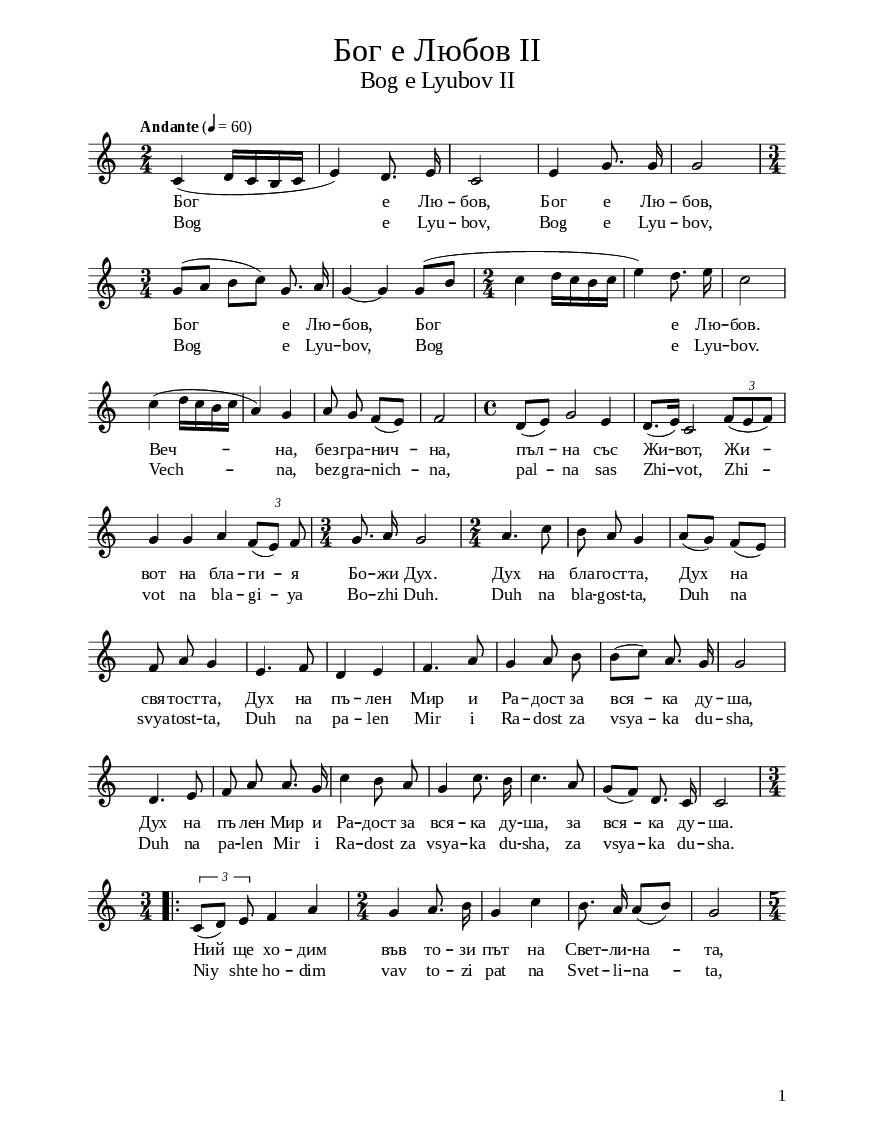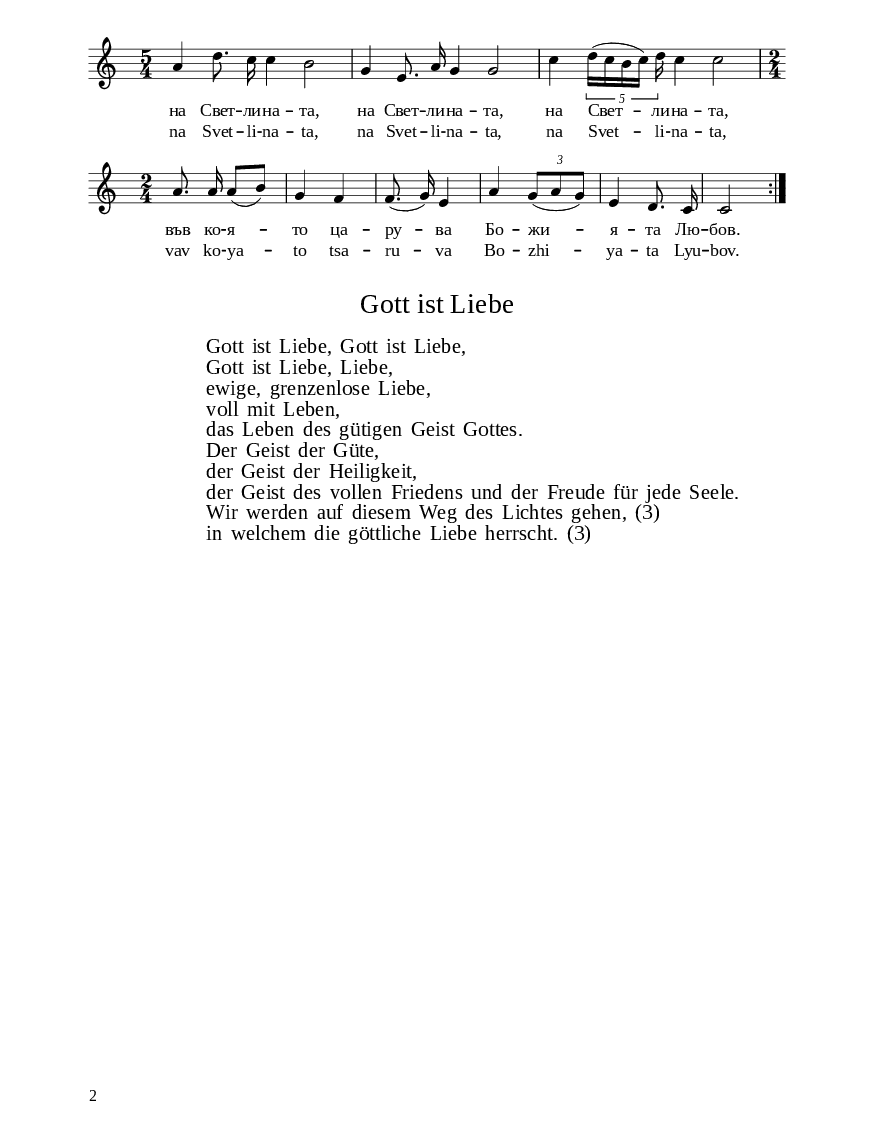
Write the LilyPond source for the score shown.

\version "2.22.1"

% include paper part and global functions
\include "include/globals.ily"

\bookpart {
  \include "include/bookpart-paper.ily"
  \score {
    \include "include/score-layout.ily"

    \new Voice \absolute {
      \clef treble
      \key c \major
      \time 2/4
      \tempoFunc "Andante" 4 "60"
      \autoBeamOff
      c'4 (  d'16 [  c'16  b16  c'16 ]
      | % 2
      e'4 )  d'8.  e'16 | % 3
      c'2 | % 4
      e'4  g'8.  g'16 | % 5
      g'2 \break | % 6
      \time 3/4 g'8 ( [  a'8 ]  b'8 [  c''8 ) ]  % 7
      g'8.   a'16 |  g'4 ~  % 8
      g'4  g'8 ( [  b'8 ] | % 9
      \time 2/4 c''4  d''16 [  c''16  b'16
      c''16 ] |
      e''4 )  d''8.  e''16 | % 11
      c''2 \break | % 12
      c''4 (  d''16 [  c''16  b'16
      c''16 ] | % 13
      a'4 )  g'4 | % 14
      a'8  g'8  f'8 ( [  e'8 ) ] | % 15
      f'2 | % 16
      \time 4/4  | % 16
      d'8 ( [  e'8 ) ]  g'2  e'4 | \noBreak % 17
      d'8. ( [  e'16 ) ]  c'2 \once \omit
      TupletBracket
      \times 2/3  {
        f'8 ( [  e'8  f'8 ) ]
      }
      | \break % 18
      g'4  g'4  a'4 \once \omit TupletBracket
      \times 2/3  {
        f'8 ( [  e'8 )  ] f'8
      }
      | % 19
      \time 3/4  | % 19
      g'8.  a'16  g'2 |
      \time 2/4  |
      a'4.  c''8 |  % 21
      b'8  a'8  g'4 |  % 22
      a'8 ( [  g'8 ) ]  f'8 ( [  e'8 ) ]
      | % 23
      f'8  a'8  g'4 | % 24
      e'4.  f'8 | % 25
      d'4  e'4 | % 26
      f'4.  a'8   | % 27
      g'4  a'8  b'8 | % 28
      b'8 ( [  c''8 ) ]  a'8.  g'16 | % 29
      g'2 \break |
      d'4.  e'8 | % 31
      f'8  a'8  a'8.  g'16 | % 32
      c''4  b'8  a'8 | % 33
      g'4  c''8.  b'16 | % 34
      c''4.  a'8 | % 35
      g'8 ( [  f'8 ) ]  d'8.  c'16 | % 36
      c'2 \break
      \repeat volta 2 {
        | % 37
        \time 3/4  | % 37

        \times 2/3  {
          c'8 ( [  d'8 ) ]  e'8
        }
        f'4  a'4 | % 38
        \time 2/4  | % 38
        g'4  a'8.   b'16   | % 39
        g'4  c''4  |
        b'8.  a'16  a'8 ( [  b'8 ) ] | % 41
        g'2  | \pageBreak % 42
        \time 5/4  | % 42
        a'4  d''8.  c''16  c''4
        b'2 | % 43
        g'4  e'8.  a'16  g'4  g'2 | % 44
        c''4
        \times 4/5  {
          d''16 ( [  c''16  b'16
          c''16 )  ] d''16
        }
        c''4  c''2 \break | % 45
        \time 2/4  | % 45
        a'8.  a'16  a'8 ( [  b'8 ) ] | % 46
        g'4  f'4 | % 47
        f'8. (  g'16 )  e'4 | % 48
        a'4 \once \omit TupletBracket
        \times 2/3  {
          g'8 ( [  a'8  g'8 ) ]
        }
        | % 49
        e'4  d'8.  c'16 |
        c'2
      }
    }

    \addlyrics {
      Бог е Лю -- бов,
      Бог е Лю -- бов, Бог    е
      Лю -- бов,  Бог
      е Лю -- бов. Веч --
      на, без -- гра -- нич
      -- на, пъл -- на със Жи --
      вот, Жи --  вот на бла -- ги
      -- я Бо -- жи Дух. Дух на бла --
      гост -- та, Дух  на  свя --
      тост -- та, Дух на пъ -- лен Мир
      и Ра -- дост за вся -- ка ду --
      ша, Дух на пъ -- лен Мир и Ра --
      дост за вся -- ка ду -- ша, за
      вся -- ка ду -- ша. Ний  ще
      хо -- дим във то -- зи път на
      Свет -- ли -- на -- та, на Свет --
      ли -- на -- та, на Свет -- ли -- на --
      та, на Свет --   ли -- на --
      та, във ко -- я -- то ца -- ру
      -- ва Бо -- жи --  я -- та
      Лю -- бов.}
      \addlyrics {
        Bog e Lyu -- bov,
        Bog e Lyu -- bov, Bog    e
        Lyu -- bov,  Bog
        e Lyu -- bov. Vech --
        na, bez -- gra -- nich
        -- na, pal -- na sas Zhi --
        vot, Zhi --  vot na bla -- gi
        -- ya Bo -- zhi Duh. Duh na bla --
        gost -- ta, Duh  na  svya --
        tost -- ta, Duh na pa -- len Mir
        i Ra -- dost za vsya -- ka du --
        sha, Duh na pa -- len Mir i Ra --
        dost za vsya -- ka du -- sha, za
        vsya -- ka du -- sha. Niy  shte
        ho -- dim vav to -- zi pat na
        Svet -- li -- na -- ta, na Svet --
        li -- na -- ta, na Svet -- li -- na --
        ta, na Svet --   li -- na --
        ta, vav ko -- ya -- to tsa -- ru
        -- va Bo -- zhi --  ya -- ta
        Lyu -- bov.}

        \header {
          title = \titleFunc "Бог е Любов II" "Bog e Lyubov II"
        }

        \midi{}

      } % score



      % include foreign translation(s) of the song
      \version "2.22.1"

\markup \fill-line { \fontsize #deTitleFontSize "Gott ist Liebe" }
\markup \null
\markup \null
\markup \fontsize #deCoupletFontSize {
  \hspace #10
  \override #`(baseline-skip . ,deCoupletBaselineSkip)
  \column {


    \line { " "  Gott ist Liebe, Gott ist Liebe, }

    \line { " " Gott ist Liebe, Liebe,}

    \line { " " ewige, grenzenlose Liebe, }

    \line { " " voll mit Leben, }

    \line { " " das Leben des gütigen Geist Gottes. }

    \line { " " Der Geist der Güte, }

    \line { " " der Geist der Heiligkeit,}

    \line { " " der Geist des vollen Friedens und der Freude für jede Seele.}

    \line { " " Wir werden auf diesem Weg des Lichtes gehen, (3)  }
    \line { " " in welchem die göttliche Liebe herrscht. (3)}



  }


}


    } % bookpart


